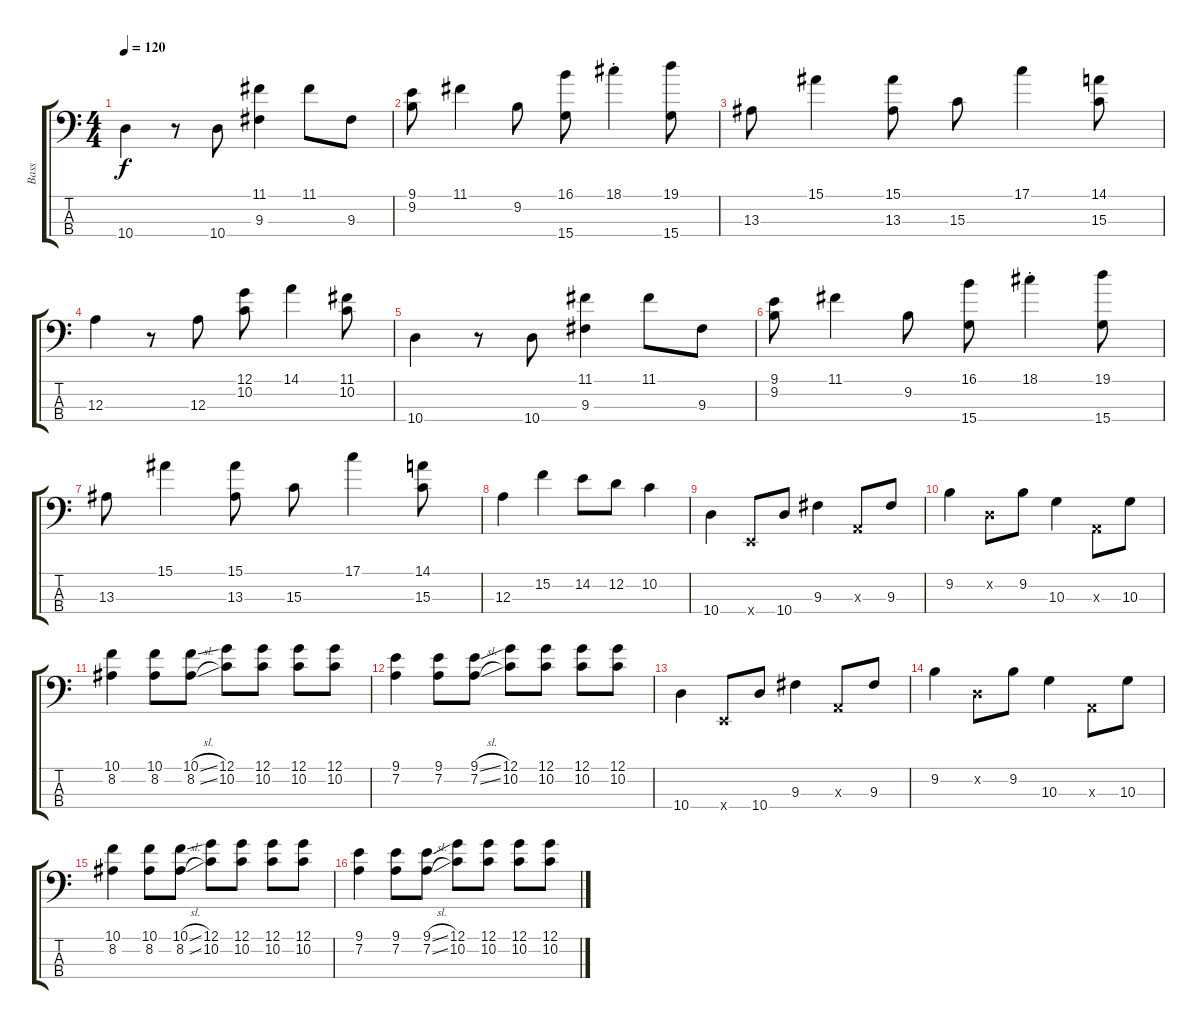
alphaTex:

\track ("Bass" "Bass") {instrument electricbassfinger}
\staff {score tabs}
\tuning (G2 D2 A1 E1) {hide}
\ts (4 4)
\tempo 120
\clef f4
\ks c
10.4.4{dy f} r.8 10.4.8 (11.1 9.3).4 11.1.8 9.3.8 |
(9.1 9.2).8 11.1.4 9.2.8 (16.1 15.4).8 18.1{st}.4 (19.1 15.4).8 |
13.3.8 15.1.4 (15.1 13.3).8 15.3.8 17.1.4 (14.1 15.3).8 |
12.3.4 r.8 12.3.8 (12.1 10.2).8 14.1.4 (11.1 10.2).8 |
10.4.4 r.8 10.4.8 (11.1 9.3).4 11.1.8 9.3.8 |
(9.1 9.2).8 11.1.4 9.2.8 (16.1 15.4).8 18.1{st}.4 (19.1 15.4).8 |
13.3.8 15.1.4 (15.1 13.3).8 15.3.8 17.1.4 (14.1 15.3).8 |
12.3.4 15.2.4 14.2.8 12.2.8 10.2.4 |
10.4.4 0.4{x}.8 10.4.8 9.3.4 0.3{x}.8 9.3.8 |
9.2.4 0.2{x}.8 9.2.8 10.3.4 0.3{x}.8 10.3.8 |
(10.1 8.2).4 (10.1 8.2).8 (10.1{sl} 8.2{sl}).8 (12.1 10.2).8 (12.1 10.2).8 (12.1 10.2).8 (12.1 10.2).8 |
(9.1 7.2).4 (9.1 7.2).8 (9.1{sl} 7.2{sl}).8 (12.1 10.2).8 (12.1 10.2).8 (12.1 10.2).8 (12.1 10.2).8 |
10.4.4 0.4{x}.8 10.4.8 9.3.4 0.3{x}.8 9.3.8 |
9.2.4 0.2{x}.8 9.2.8 10.3.4 0.3{x}.8 10.3.8 |
(10.1 8.2).4 (10.1 8.2).8 (10.1{sl} 8.2{sl}).8 (12.1 10.2).8 (12.1 10.2).8 (12.1 10.2).8 (12.1 10.2).8 |
(9.1 7.2).4 (9.1 7.2).8 (9.1{sl} 7.2{sl}).8 (12.1 10.2).8 (12.1 10.2).8 (12.1 10.2).8 (12.1 10.2).8
